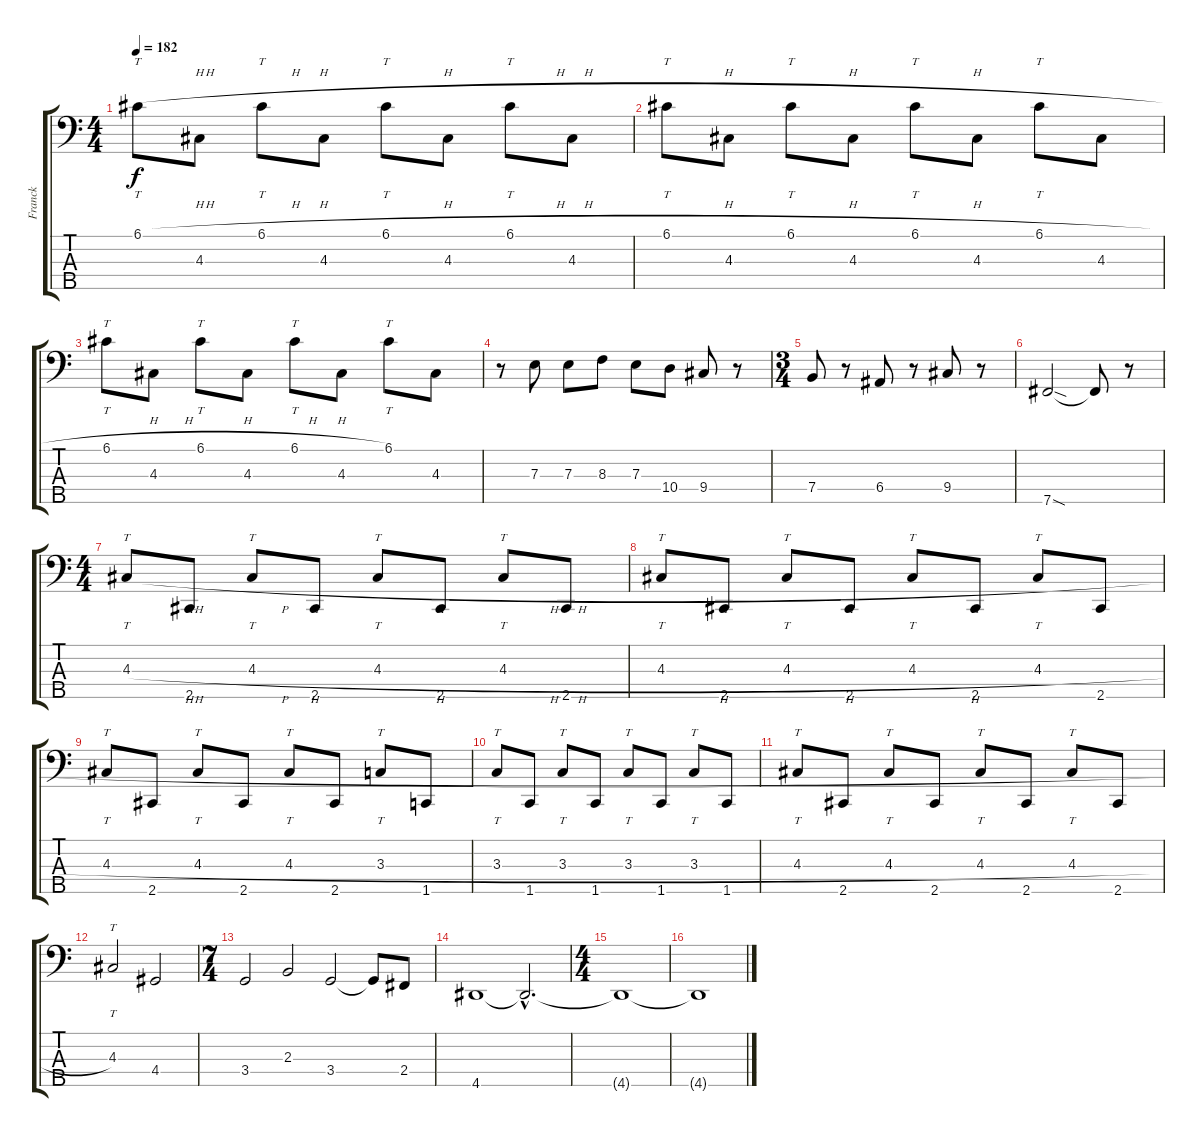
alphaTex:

\track ("Franck" "Franck") {instrument electricbassfinger}
\staff {score tabs}
\tuning (G2 D2 A1 E1 B0) {hide}
\ts (4 4)
\tempo 182
\clef f4
\ks c
6.1{h}.8{tt dy f} 4.3.8 6.1{h}.8{tt} 4.3.8 6.1{h}.8{tt} 4.3.8 6.1{h}.8{tt} 4.3.8 |
6.1{h}.8{tt} 4.3.8 6.1{h}.8{tt} 4.3.8 6.1{h}.8{tt} 4.3.8 6.1{h}.8{tt} 4.3.8 |
6.1{h}.8{tt} 4.3.8 6.1{h}.8{tt} 4.3.8 6.1{h}.8{tt} 4.3.8 6.1.8{tt} 4.3.8 |
r.8 7.3.8 7.3.8 8.3.8 7.3.8 10.4.8 9.4.8 r.8 |
\ts (3 4)
7.4.8 r.8 6.4.8 r.8 9.4.8 r.8 |
7.5{sod}.2 7.5{t}.8 r.8 |
\ts (4 4)
4.3{h}.8{tt} 2.5.8 4.3{h}.8{tt} 2.5.8 4.3{h}.8{tt} 2.5.8 4.3{h}.8{tt} 2.5.8 |
4.3{h}.8{tt} 2.5.8 4.3{h}.8{tt} 2.5.8 4.3{h}.8{tt} 2.5.8 4.3{h}.8{tt} 2.5.8 |
4.3{h}.8{tt} 2.5.8 4.3{h}.8{tt} 2.5.8 4.3{h}.8{tt} 2.5.8 3.3{h}.8{tt} 1.5.8 |
3.3{h}.8{tt} 1.5.8 3.3{h}.8{tt} 1.5.8 3.3{h}.8{tt} 1.5.8 3.3{h}.8{tt} 1.5.8 |
4.3{h}.8{tt} 2.5.8 4.3{h}.8{tt} 2.5.8 4.3{h}.8{tt} 2.5.8 4.3{h}.8{tt} 2.5.8 |
4.3.2{tt} 4.4.2 |
\ts (7 4)
3.4.2 2.3.2 3.4.2 3.4{t}.8 2.4.8 |
4.5.1 4.5{hac t}.2{d} |
\ts (4 4)
4.5{t}.1 |
4.5{t}.1
